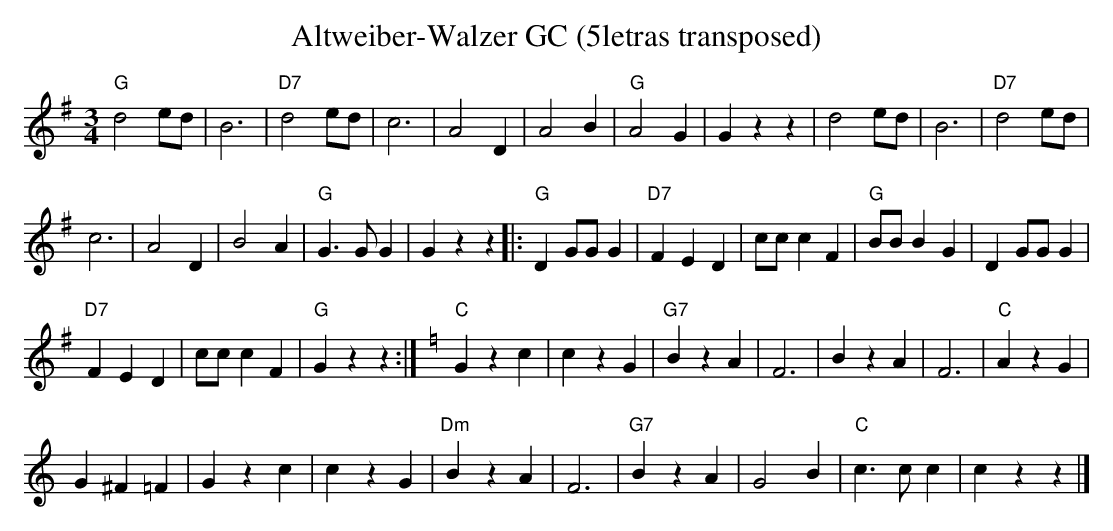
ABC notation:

X:1
T:Altweiber-Walzer GC (5letras transposed)
M:3/4
L:1/4
K:G transpose=3 %%MIDI gchordon
"G"d2e/2d/2 | B3 | "D7"d2e/2d/2 | c3 | A2D | A2B | "G"A2G | Gzz | d2e/2d/2 | B3 | "D7"d2 e/2d/2 |
c3 | A2D | B2A | "G"G>GG | Gzz |: "G"DG/2G/2G | "D7"FED | c/2c/2cF | "G"B/2B/2BG | DG/2G/2G |
"D7"FED | c/2c/2cF | "G"Gzz :| [K:C] "C"Gzc | czG | "G7"BzA | F3 | BzA | F3 | "C"AzG |
G^F=F | Gzc | czG | "Dm"BzA | F3 | "G7"BzA | G2B | "C"c>cc | czz |]
